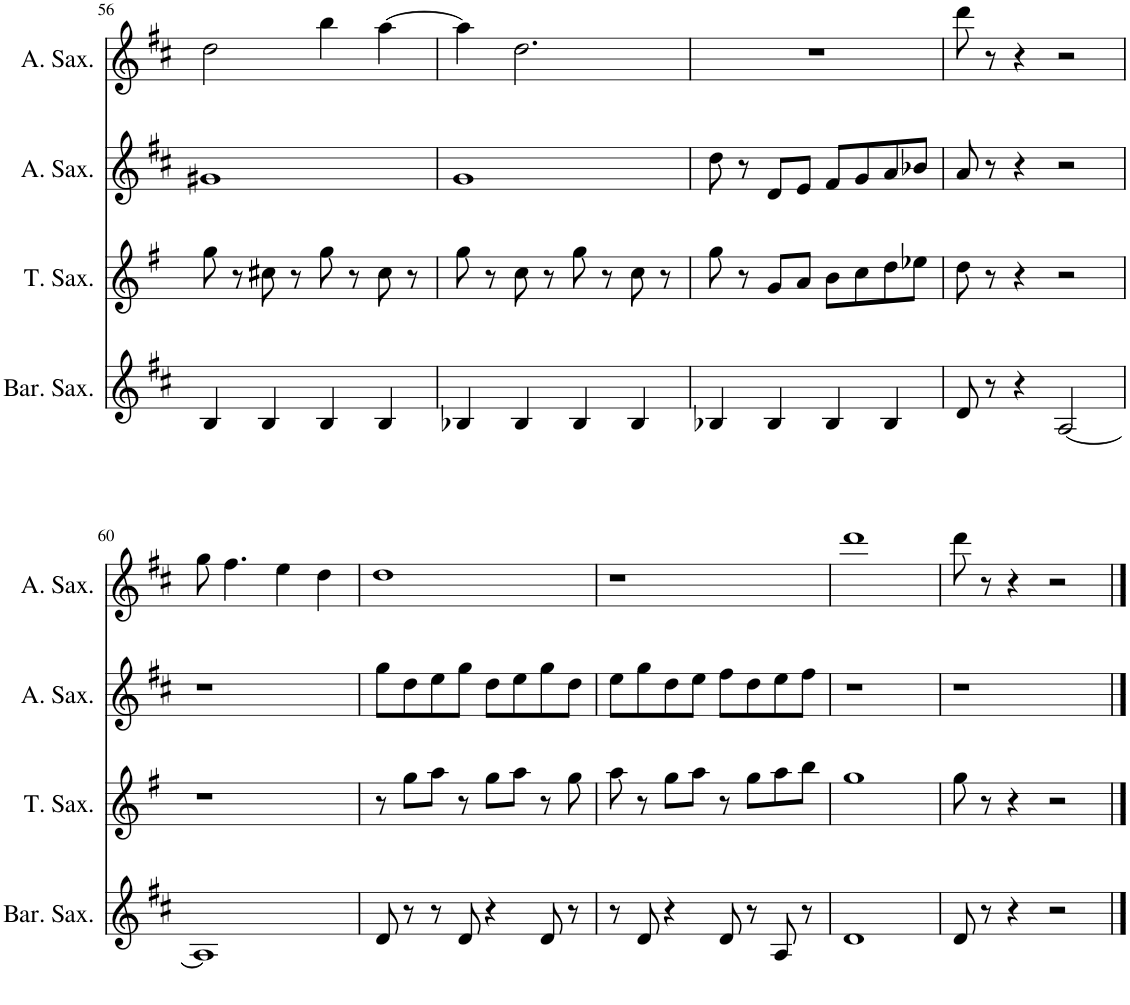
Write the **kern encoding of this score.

**kern	**kern	**kern	**kern
*part4	*part3	*part2	*part1
*staff4	*staff3	*staff2	*staff1
*I"Baritone Saxophone	*I"Tenor Saxophone	*I"Alto Saxophone	*I"Alto Saxophone
*I'Bar. Sax.	*I'T. Sax.	*I'A. Sax.	*I'A. Sax.
!!LO:PB:g=z
*clefG2	*clefG2	*clefG2	*clefG2
*Trd12c21	*Trd8c14	*Trd5c9	*Trd5c9
*k[f#c#]	*k[f#]	*k[f#c#]	*k[f#c#]
*M4/4	*M4/4	*M4/4	*M4/4
=56	=56	=56	=56
4B/	8gg\	1g#X	2dd\
.	8r	.	.
4B/	8cc#X\	.	.
.	8r	.	.
4B/	8gg\	.	4bb\
.	8r	.	.
4B/	8cc#\	.	[4aa\
.	8r	.	.
=57	=57	=57	=57
4B-X/	8gg\	1g	4aa\]
.	8r	.	.
4B-/	8cc\	.	2.dd\
.	8r	.	.
4B-/	8gg\	.	.
.	8r	.	.
4B-/	8cc\	.	.
.	8r	.	.
=58	=58	=58	=58
4B-X/	8gg\	8dd\	1r
.	8r	8r	.
4B-/	8g/L	8d/L	.
.	8a/J	8e/J	.
4B-/	8b\L	8f#/L	.
.	8cc\	8g/	.
4B-/	8dd\	8a/	.
.	8ee-X\J	8b-X/J	.
=59	=59	=59	=59
8d/	8dd\	8a/	8ddd\
8r	8r	8r	8r
4r	4r	4r	4r
[2A/	2r	2r	2r
!!LO:LB:g=z
=60	=60	=60	=60
1A]	1r	1r	8gg\
.	.	.	4.ff#\
.	.	.	4ee\
.	.	.	4dd\
=61	=61	=61	=61
8d/	8r	8gg\L	1dd
8r	8gg\L	8dd\	.
8r	8aa\J	8ee\	.
8d/	8r	8gg\J	.
4r	8gg\L	8dd\L	.
.	8aa\J	8ee\	.
8d/	8r	8gg\	.
8r	8gg\	8dd\J	.
=62	=62	=62	=62
8r	8aa\	8ee\L	1r
8d/	8r	8gg\	.
4r	8gg\L	8dd\	.
.	8aa\J	8ee\J	.
8d/	8r	8ff#\L	.
8r	8gg\L	8dd\	.
8A/	8aa\	8ee\	.
8r	8bb\J	8ff#\J	.
=63	=63	=63	=63
1d	1gg	1r	1ddd
=64	=64	=64	=64
8d/	8gg\	1r	8ddd\
8r	8r	.	8r
4r	4r	.	4r
2r	2r	.	2r
==	==	==	==
*-	*-	*-	*-
